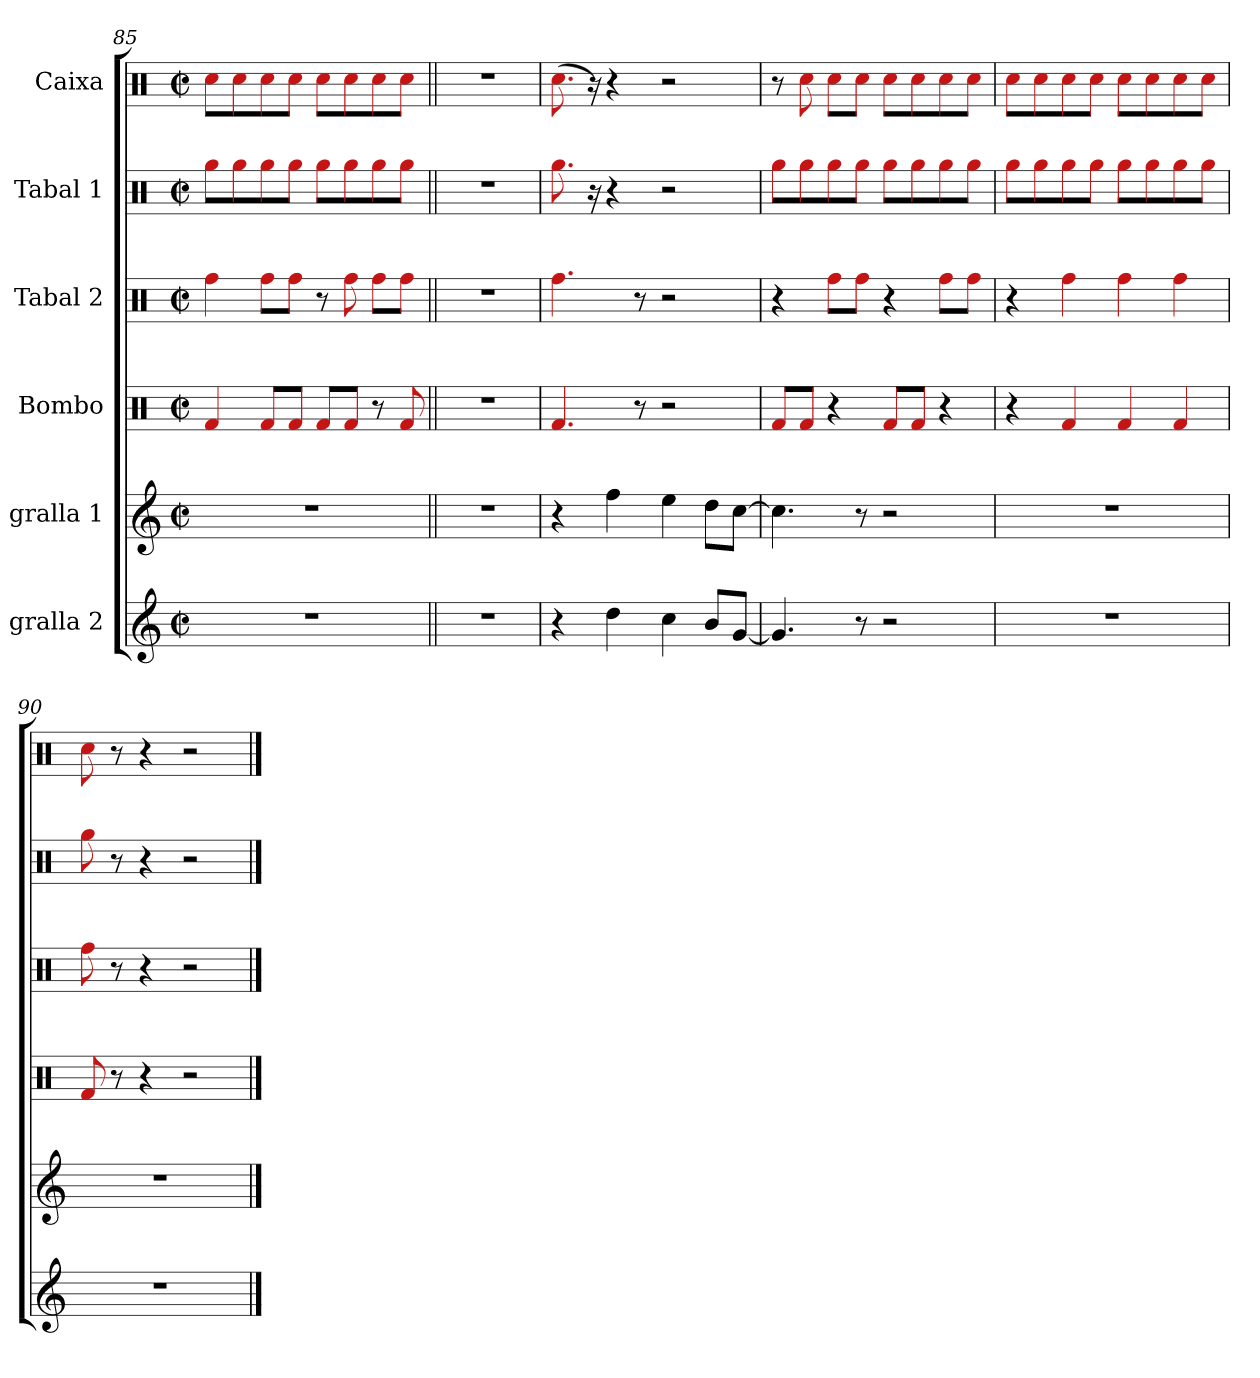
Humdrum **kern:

**kern	**kern	**kern	**kern	**kern	**kern
*part6	*part5	*part4	*part3	*part2	*part1
*staff6	*staff5	*staff4	*staff3	*staff2	*staff1
*I"gralla 2	*I"gralla 1	*I"Bombo	*I"Tabal 2	*I"Tabal 1	*I"Caixa
*clefG2	*clefG2	*clefX	*clefX	*clefX	*clefX
*k[]	*k[]	*k[]	*k[]	*k[]	*k[]
*M2/2	*M2/2	*M2/2	*M2/2	*M2/2	*M2/2
*met(c|)	*met(c|)	*met(c|)	*met(c|)	*met(c|)	*met(c|)
=85	=85	=85	=85	=85	=85
1r	1r	4f/	4ff\	8gg\L	8cc\L
.	.	.	.	8gg\	8cc\
.	.	8f/L	8ff\L	8gg\	8cc\
.	.	8f/J	8ff\J	8gg\J	8cc\J
.	.	8f/L	8r	8gg\L	8cc\L
.	.	8f/J	8ff\	8gg\	8cc\
.	.	8r	8ff\L	8gg\	8cc\
.	.	8f/	8ff\J	8gg\J	8cc\J
=86||	=86||	=86||	=86||	=86||	=86||
1r	1r	1r	1r	1r	1r
!!LO:PB:g=z
=87	=87	=87	=87	=87	=87
4r	4r	4.f/	4.ff\	8.gg\	(>8.cc\
.	.	.	.	16r	16r)
4dd\	4ff\	.	.	4r	4r
.	.	8r	8r	.	.
4cc\	4ee\	2r	2r	2r	2r
8b/L	8dd\L	.	.	.	.
[8g/J	[8cc\J	.	.	.	.
=88	=88	=88	=88	=88	=88
4.g/]	4.cc\]	8f/L	4r	8gg\L	8r
.	.	8f/J	.	8gg\	8cc\
.	.	4r	8ff\L	8gg\	8cc\L
8r	8r	.	8ff\J	8gg\J	8cc\J
2r	2r	8f/L	4r	8gg\L	8cc\L
.	.	8f/J	.	8gg\	8cc\
.	.	4r	8ff\L	8gg\	8cc\
.	.	.	8ff\J	8gg\J	8cc\J
=89	=89	=89	=89	=89	=89
1r	1r	4r	4r	8gg\L	8cc\L
.	.	.	.	8gg\	8cc\
.	.	4f/	4ff\	8gg\	8cc\
.	.	.	.	8gg\J	8cc\J
.	.	4f/	4ff\	8gg\L	8cc\L
.	.	.	.	8gg\	8cc\
.	.	4f/	4ff\	8gg\	8cc\
.	.	.	.	8gg\J	8cc\J
=90	=90	=90	=90	=90	=90
1r	1r	8f/	8ff\	8gg\	8cc\
.	.	8r	8r	8r	8r
.	.	4r	4r	4r	4r
.	.	2r	2r	2r	2r
==	==	==	==	==	==
*-	*-	*-	*-	*-	*-
